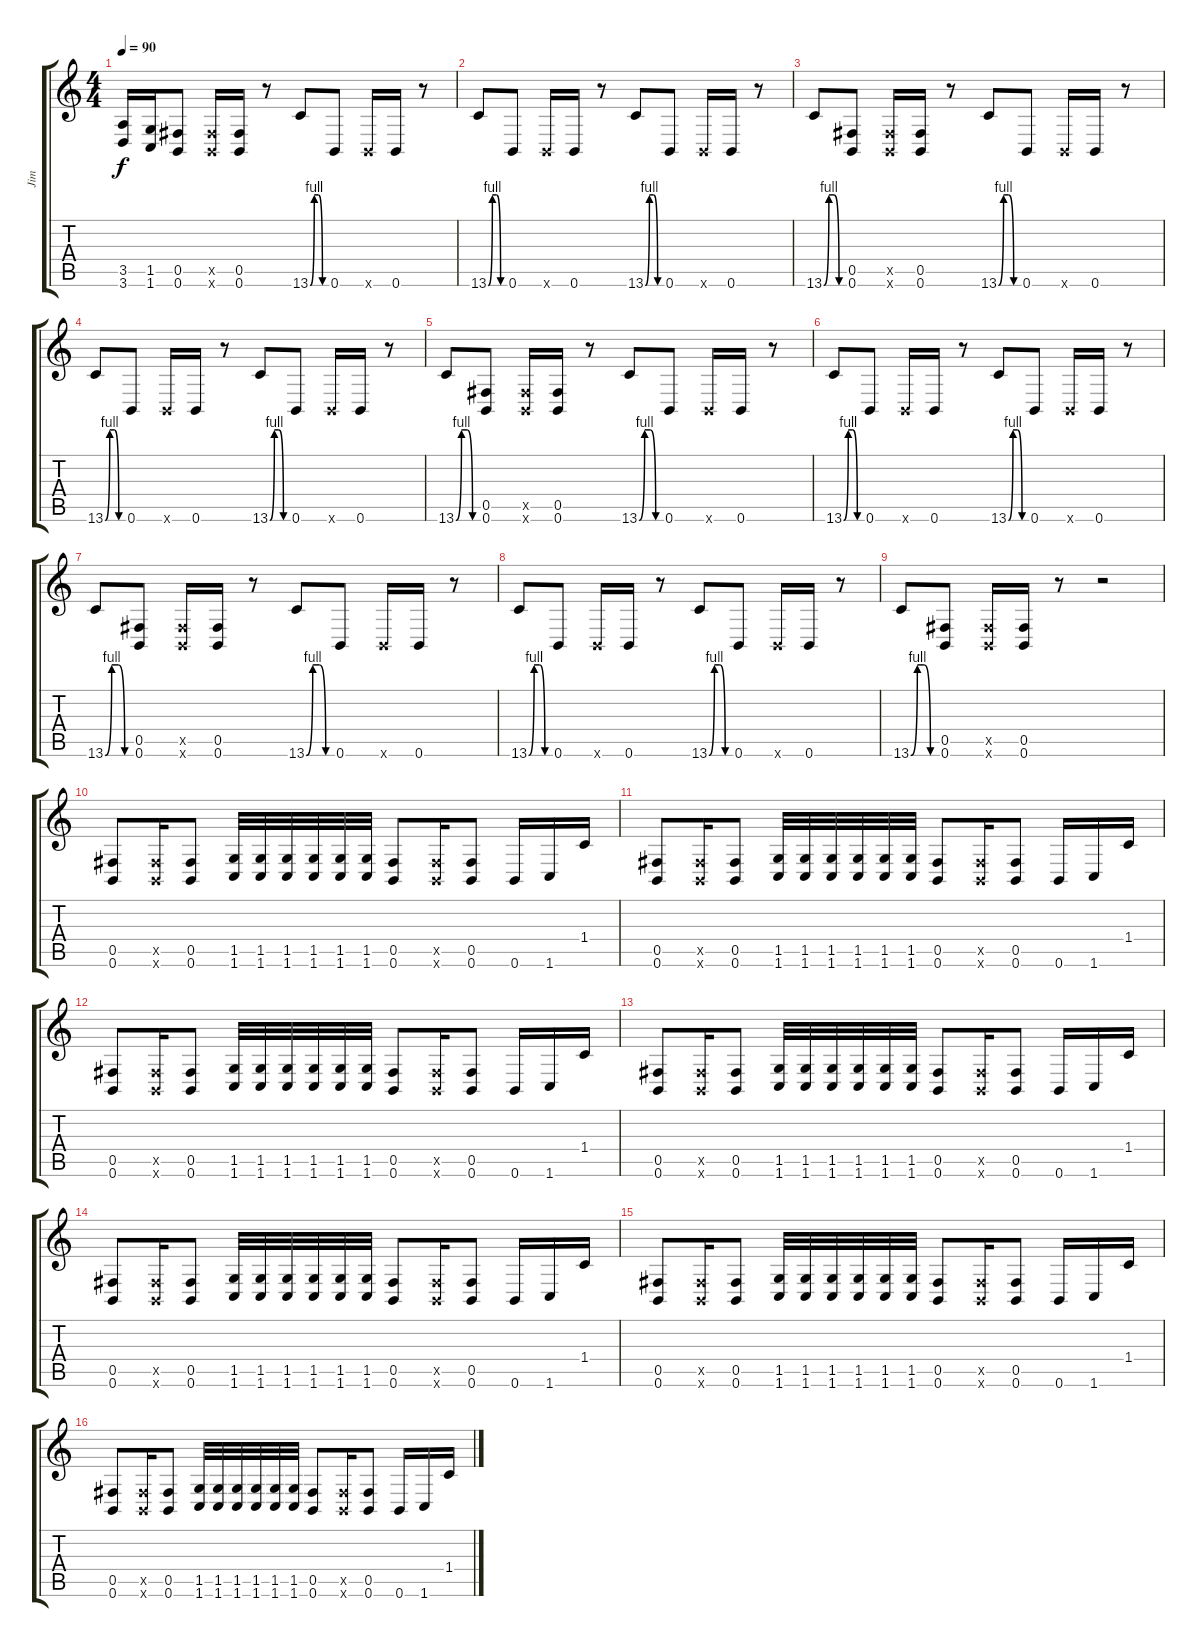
\track ("Jim" "Jim") {instrument distortionguitar}
\staff {score tabs}
\tuning (Db4 Ab3 E3 B2 Gb2 B1) {hide}
\ts (4 4)
\tempo 90
\clef g2
\ks c
(3.5 3.6).16{dy f instrument distortionguitar} (1.5 1.6).16 (0.5 0.6).8 (0.5{x} 0.6{x}).16 (0.5 0.6).16 r.8 13.6{be (custom 0 0 15 4 30 4 45 0 60 0)}.8 0.6.8 0.6{x}.16 0.6.16 r.8 |
13.6{be (custom 0 0 15 4 30 4 45 0 60 0)}.8 0.6.8 0.6{x}.16 0.6.16 r.8 13.6{be (custom 0 0 15 4 30 4 45 0 60 0)}.8 0.6.8 0.6{x}.16 0.6.16 r.8 |
13.6{be (custom 0 0 15 4 30 4 45 0 60 0)}.8 (0.5 0.6).8 (0.5{x} 0.6{x}).16 (0.5 0.6).16 r.8 13.6{be (custom 0 0 15 4 30 4 45 0 60 0)}.8 0.6.8 0.6{x}.16 0.6.16 r.8 |
13.6{be (custom 0 0 15 4 30 4 45 0 60 0)}.8 0.6.8 0.6{x}.16 0.6.16 r.8 13.6{be (custom 0 0 15 4 30 4 45 0 60 0)}.8 0.6.8 0.6{x}.16 0.6.16 r.8 |
13.6{be (custom 0 0 15 4 30 4 45 0 60 0)}.8 (0.5 0.6).8 (0.5{x} 0.6{x}).16 (0.5 0.6).16 r.8 13.6{be (custom 0 0 15 4 30 4 45 0 60 0)}.8 0.6.8 0.6{x}.16 0.6.16 r.8 |
13.6{be (custom 0 0 15 4 30 4 45 0 60 0)}.8 0.6.8 0.6{x}.16 0.6.16 r.8 13.6{be (custom 0 0 15 4 30 4 45 0 60 0)}.8 0.6.8 0.6{x}.16 0.6.16 r.8 |
13.6{be (custom 0 0 15 4 30 4 45 0 60 0)}.8 (0.5 0.6).8 (0.5{x} 0.6{x}).16 (0.5 0.6).16 r.8 13.6{be (custom 0 0 15 4 30 4 45 0 60 0)}.8 0.6.8 0.6{x}.16 0.6.16 r.8 |
13.6{be (custom 0 0 15 4 30 4 45 0 60 0)}.8 0.6.8 0.6{x}.16 0.6.16 r.8 13.6{be (custom 0 0 15 4 30 4 45 0 60 0)}.8 0.6.8 0.6{x}.16 0.6.16 r.8 |
13.6{be (custom 0 0 15 4 30 4 45 0 60 0)}.8 (0.5 0.6).8 (0.5{x} 0.6{x}).16 (0.5 0.6).16 r.8 r.2 |
(0.5 0.6).8 (0.5{x} 0.6{x}).16 (0.5 0.6).8 (1.5 1.6).32 (1.5 1.6).32 (1.5 1.6).32 (1.5 1.6).32 (1.5 1.6).32 (1.5 1.6).32 (0.5 0.6).8 (0.5{x} 0.6{x}).16 (0.5 0.6).8 0.6.16 1.6.16 1.4.16 |
(0.5 0.6).8 (0.5{x} 0.6{x}).16 (0.5 0.6).8 (1.5 1.6).32 (1.5 1.6).32 (1.5 1.6).32 (1.5 1.6).32 (1.5 1.6).32 (1.5 1.6).32 (0.5 0.6).8 (0.5{x} 0.6{x}).16 (0.5 0.6).8 0.6.16 1.6.16 1.4.16 |
(0.5 0.6).8 (0.5{x} 0.6{x}).16 (0.5 0.6).8 (1.5 1.6).32 (1.5 1.6).32 (1.5 1.6).32 (1.5 1.6).32 (1.5 1.6).32 (1.5 1.6).32 (0.5 0.6).8 (0.5{x} 0.6{x}).16 (0.5 0.6).8 0.6.16 1.6.16 1.4.16 |
(0.5 0.6).8 (0.5{x} 0.6{x}).16 (0.5 0.6).8 (1.5 1.6).32 (1.5 1.6).32 (1.5 1.6).32 (1.5 1.6).32 (1.5 1.6).32 (1.5 1.6).32 (0.5 0.6).8 (0.5{x} 0.6{x}).16 (0.5 0.6).8 0.6.16 1.6.16 1.4.16 |
(0.5 0.6).8 (0.5{x} 0.6{x}).16 (0.5 0.6).8 (1.5 1.6).32 (1.5 1.6).32 (1.5 1.6).32 (1.5 1.6).32 (1.5 1.6).32 (1.5 1.6).32 (0.5 0.6).8 (0.5{x} 0.6{x}).16 (0.5 0.6).8 0.6.16 1.6.16 1.4.16 |
(0.5 0.6).8 (0.5{x} 0.6{x}).16 (0.5 0.6).8 (1.5 1.6).32 (1.5 1.6).32 (1.5 1.6).32 (1.5 1.6).32 (1.5 1.6).32 (1.5 1.6).32 (0.5 0.6).8 (0.5{x} 0.6{x}).16 (0.5 0.6).8 0.6.16 1.6.16 1.4.16 |
(0.5 0.6).8 (0.5{x} 0.6{x}).16 (0.5 0.6).8 (1.5 1.6).32 (1.5 1.6).32 (1.5 1.6).32 (1.5 1.6).32 (1.5 1.6).32 (1.5 1.6).32 (0.5 0.6).8 (0.5{x} 0.6{x}).16 (0.5 0.6).8 0.6.16 1.6.16 1.4.16
